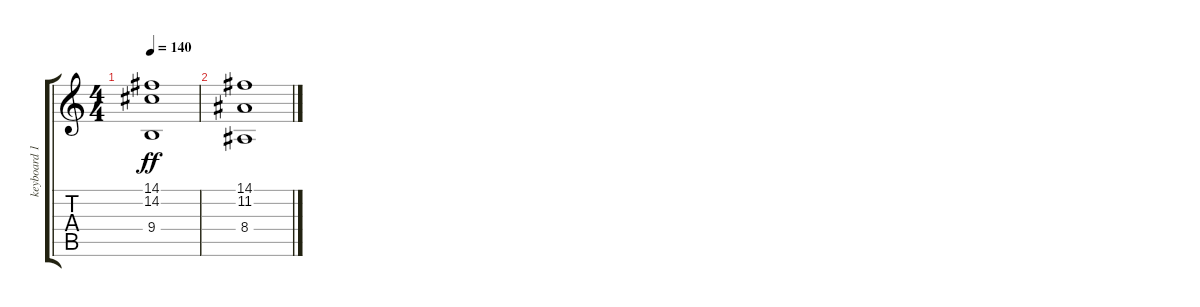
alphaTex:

\track ("keyboard 1" "keyboard 1") {instrument fx4atmosphere}
\staff {score tabs}
\tuning (E4 B3 G3 D3 A2 D2) {hide}
\ts (4 4)
\tempo 140
\clef g2
\ks c
(14.1 14.2 9.4).1{dy ff} |
(14.1 11.2 8.4).1
